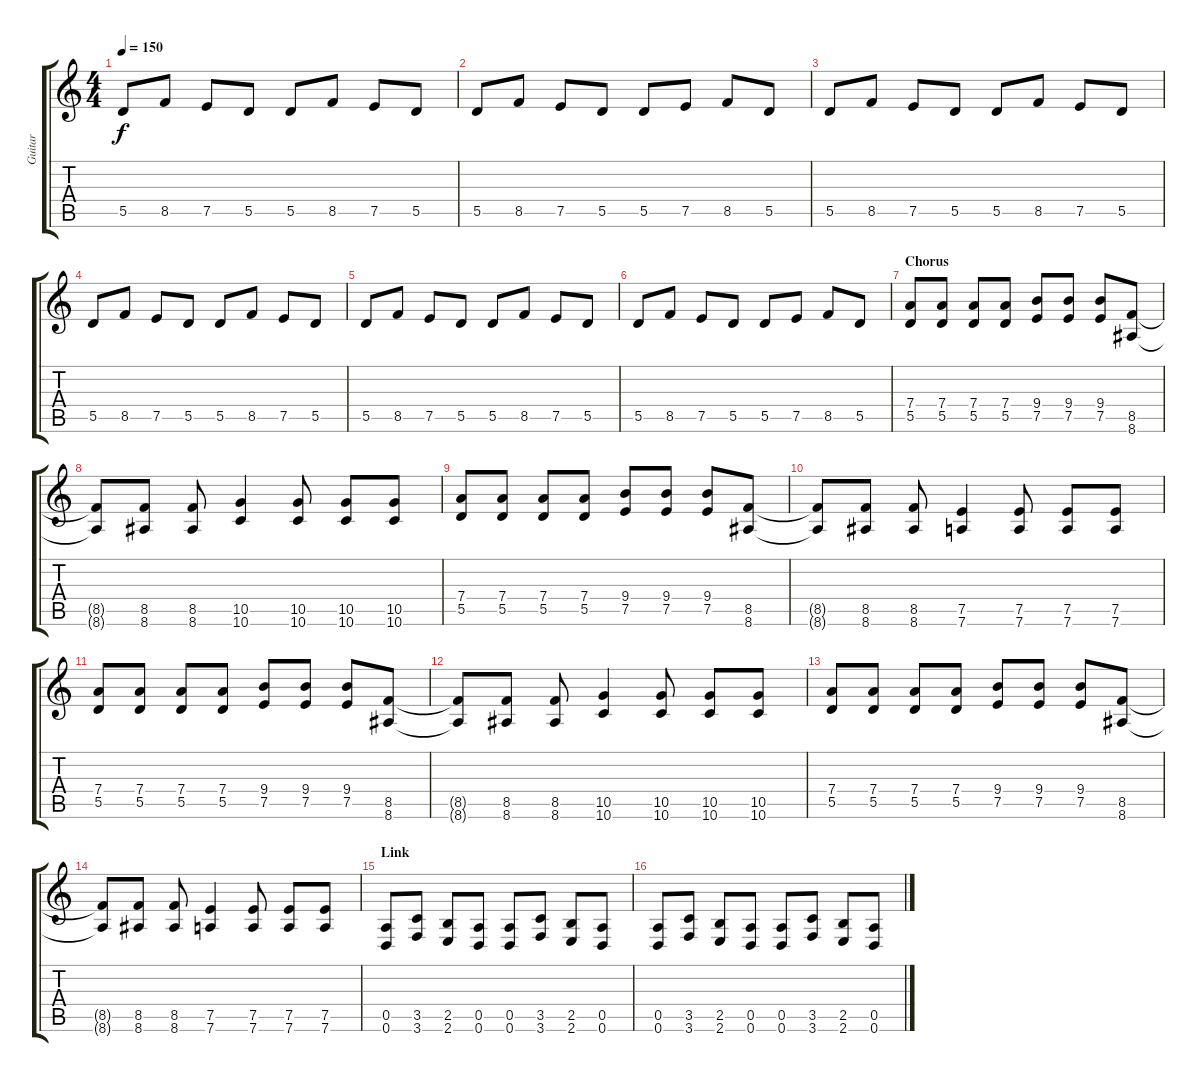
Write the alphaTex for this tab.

\track ("Guitar" "Guitar") {instrument distortionguitar}
\staff {score tabs}
\tuning (E4 B3 G3 D3 A2 D2) {hide}
\ts (4 4)
\tempo 150
\clef g2
\ks c
5.5.8{dy f} 8.5.8 7.5.8 5.5.8 5.5.8 8.5.8 7.5.8 5.5.8 |
5.5.8 8.5.8 7.5.8 5.5.8 5.5.8 7.5.8 8.5.8 5.5.8 |
5.5.8 8.5.8 7.5.8 5.5.8 5.5.8 8.5.8 7.5.8 5.5.8 |
5.5.8 8.5.8 7.5.8 5.5.8 5.5.8 8.5.8 7.5.8 5.5.8 |
5.5.8 8.5.8 7.5.8 5.5.8 5.5.8 8.5.8 7.5.8 5.5.8 |
5.5.8 8.5.8 7.5.8 5.5.8 5.5.8 7.5.8 8.5.8 5.5.8 |
\section ("" "Chorus")
(7.4 5.5).8 (7.4 5.5).8 (7.4 5.5).8 (7.4 5.5).8 (9.4 7.5).8 (9.4 7.5).8 (9.4 7.5).8 (8.5 8.6).8 |
(8.5{t} 8.6{t}).8 (8.5 8.6).8 (8.5 8.6).8 (10.5 10.6).4 (10.5 10.6).8 (10.5 10.6).8 (10.5 10.6).8 |
(7.4 5.5).8 (7.4 5.5).8 (7.4 5.5).8 (7.4 5.5).8 (9.4 7.5).8 (9.4 7.5).8 (9.4 7.5).8 (8.5 8.6).8 |
(8.5{t} 8.6{t}).8 (8.5 8.6).8 (8.5 8.6).8 (7.5 7.6).4 (7.5 7.6).8 (7.5 7.6).8 (7.5 7.6).8 |
(7.4 5.5).8 (7.4 5.5).8 (7.4 5.5).8 (7.4 5.5).8 (9.4 7.5).8 (9.4 7.5).8 (9.4 7.5).8 (8.5 8.6).8 |
(8.5{t} 8.6{t}).8 (8.5 8.6).8 (8.5 8.6).8 (10.5 10.6).4 (10.5 10.6).8 (10.5 10.6).8 (10.5 10.6).8 |
(7.4 5.5).8 (7.4 5.5).8 (7.4 5.5).8 (7.4 5.5).8 (9.4 7.5).8 (9.4 7.5).8 (9.4 7.5).8 (8.5 8.6).8 |
(8.5{t} 8.6{t}).8 (8.5 8.6).8 (8.5 8.6).8 (7.5 7.6).4 (7.5 7.6).8 (7.5 7.6).8 (7.5 7.6).8 |
\section ("" "Link")
(0.5 0.6).8 (3.5 3.6).8 (2.5 2.6).8 (0.5 0.6).8 (0.5 0.6).8 (3.5 3.6).8 (2.5 2.6).8 (0.5 0.6).8 |
(0.5 0.6).8 (3.5 3.6).8 (2.5 2.6).8 (0.5 0.6).8 (0.5 0.6).8 (3.5 3.6).8 (2.5 2.6).8 (0.5 0.6).8
